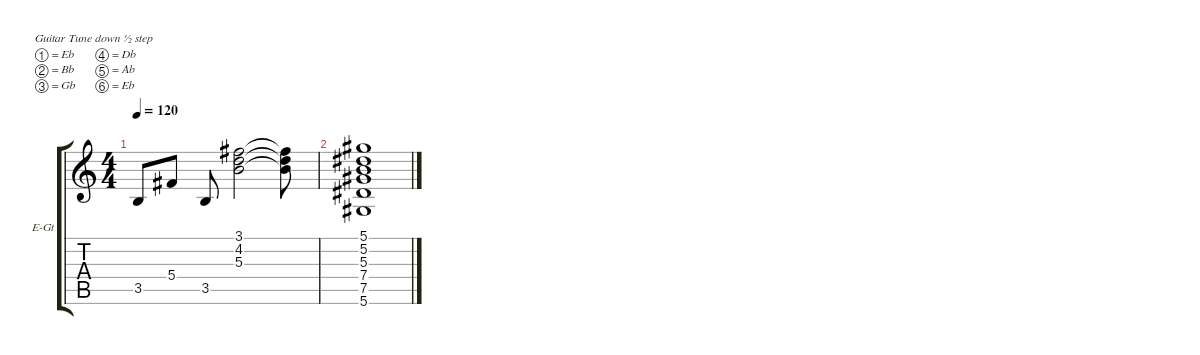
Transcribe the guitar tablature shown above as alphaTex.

\defaultSystemsLayout 4
\hideDynamics
\bracketExtendMode groupsimilarinstruments
\firstSystemTrackNameOrientation horizontal
\otherSystemsTrackNameOrientation horizontal
\track ("clean guitar" "E-Gt") {instrument electricguitarclean}
\staff {score tabs}
\tuning (Eb4 Bb3 Gb3 Db3 Ab2 Eb2)
\ts (4 4)
\tempo 120
\clef g2
\ks c
3.5.8{dy mf} 5.4.8 3.5.8 (5.3 4.2 3.1).2 (5.3{t} 4.2{t} 3.1{t}).8 |
(5.6 5.3 5.2 7.4 7.5 5.1).1
